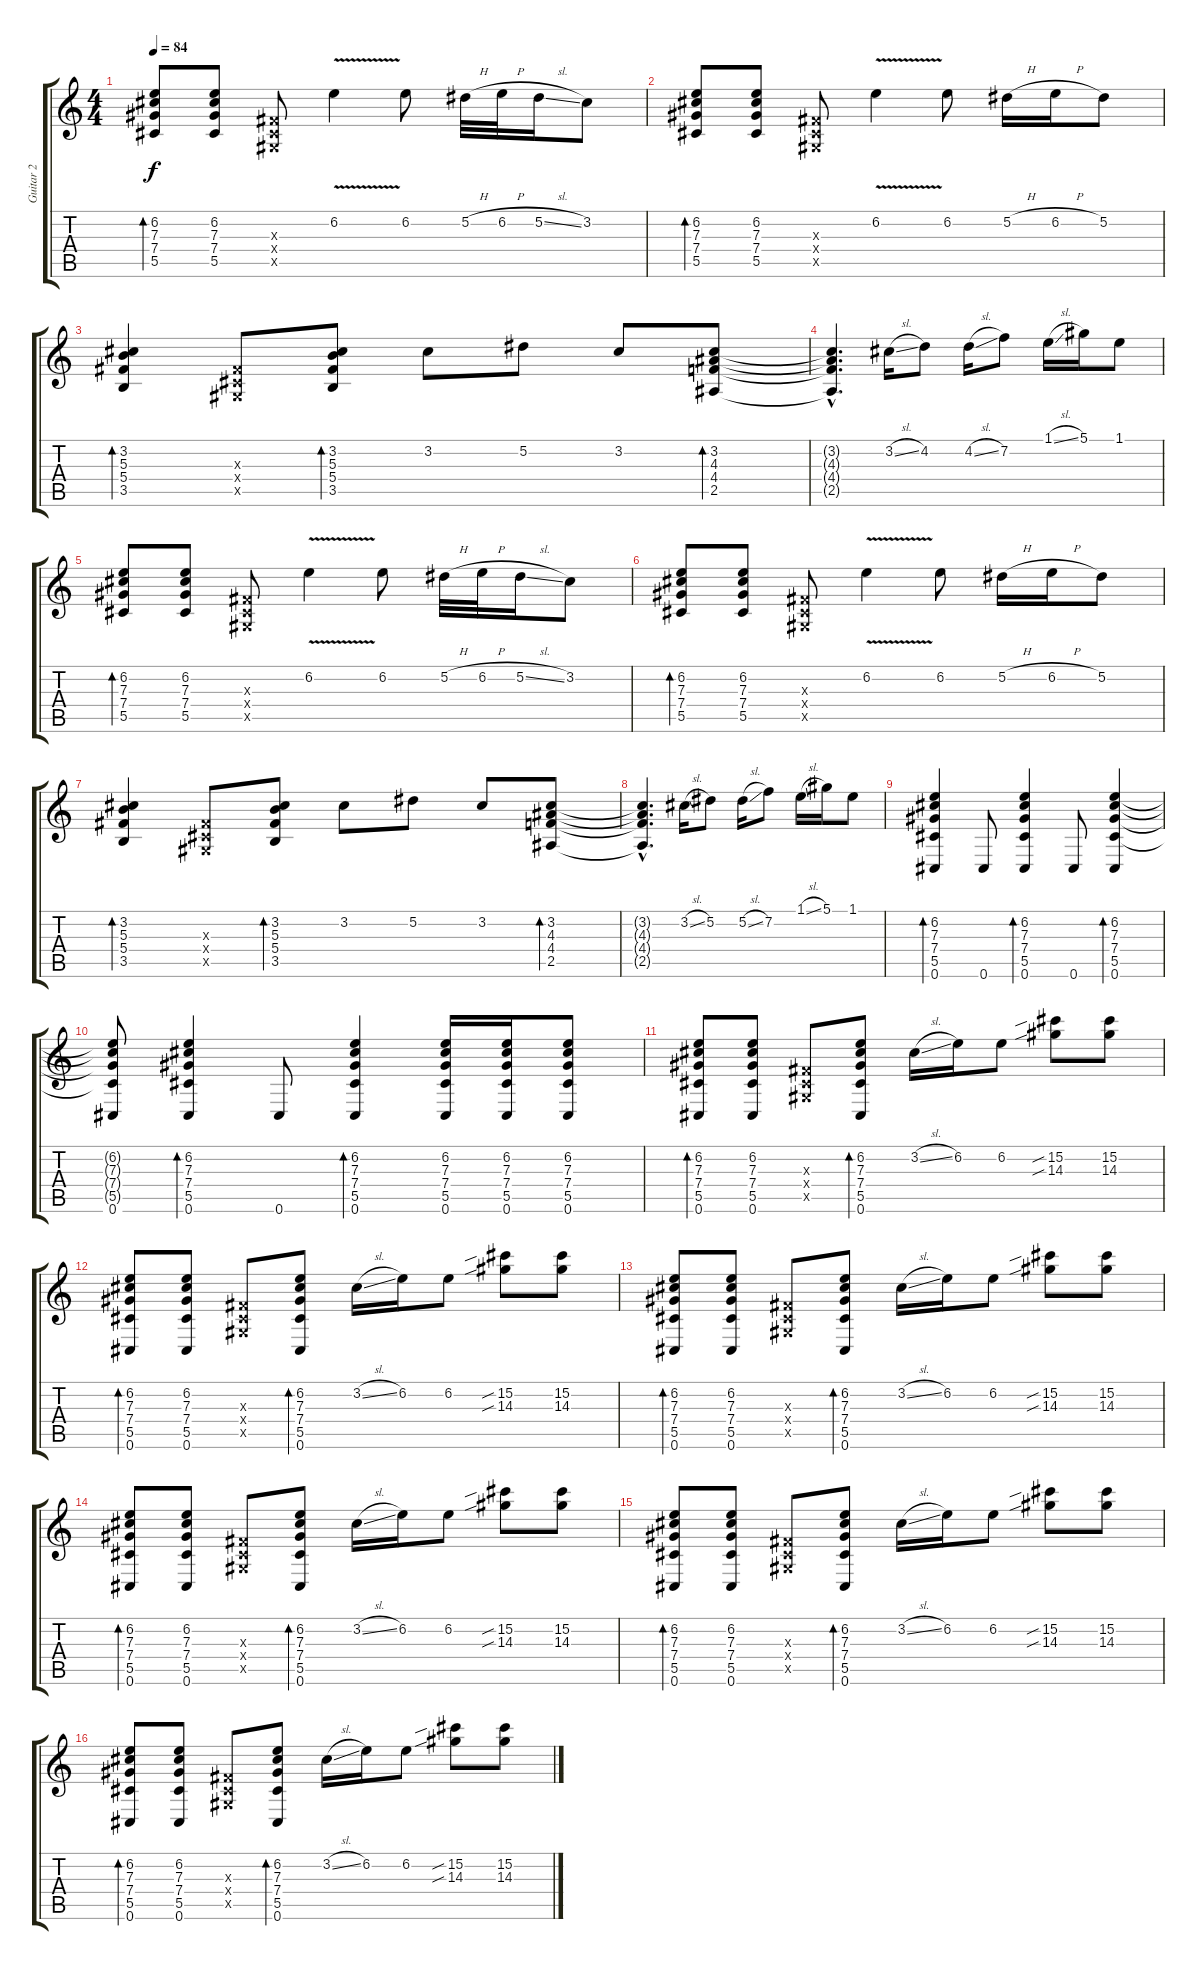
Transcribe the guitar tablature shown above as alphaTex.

\track ("Guitar 2" "Guitar 2") {instrument acousticguitarsteel}
\staff {score tabs}
\tuning (Eb4 Bb3 Gb3 Db3 Ab2 Db2) {hide}
\ts (4 4)
\tempo 84
\clef g2
\ks c
(6.2 7.3 7.4 5.5).8{bd 60 dy f} (6.2 7.3 7.4 5.5).8 (0.3{x} 0.4{x} 0.5{x}).8 6.2{v}.4 6.2.8 5.2{h}.32 6.2{h}.32 5.2{sl}.16 3.2.8 |
(6.2 7.3 7.4 5.5).8{bd 30} (6.2 7.3 7.4 5.5).8 (0.3{x} 0.4{x} 0.5{x}).8 6.2{v}.4 6.2.8 5.2{h}.16 6.2{h}.16 5.2.8 |
(3.2 5.3 5.4 3.5).4{bd 60} (0.3{x} 0.4{x} 0.5{x}).8 (3.2 5.3 5.4 3.5).8{bd 60} 3.2.8 5.2.8 3.2.8 (3.2 4.3 4.4 2.5).8{bd 60} |
(3.2{hac t} 4.3{hac t} 4.4{hac t} 2.5{hac t}).4{d} 3.2{sl}.16 4.2.8 4.2{sl}.16 7.2.8 1.1{sl}.16 5.1.16 1.1.8 |
(6.2 7.3 7.4 5.5).8{bd 60} (6.2 7.3 7.4 5.5).8 (0.3{x} 0.4{x} 0.5{x}).8 6.2{v}.4 6.2.8 5.2{h}.32 6.2{h}.32 5.2{sl}.16 3.2.8 |
(6.2 7.3 7.4 5.5).8{bd 30} (6.2 7.3 7.4 5.5).8 (0.3{x} 0.4{x} 0.5{x}).8 6.2{v}.4 6.2.8 5.2{h}.16 6.2{h}.16 5.2.8 |
(3.2 5.3 5.4 3.5).4{bd 60} (0.3{x} 0.4{x} 0.5{x}).8 (3.2 5.3 5.4 3.5).8{bd 60} 3.2.8 5.2.8 3.2.8 (3.2 4.3 4.4 2.5).8{bd 60} |
(3.2{hac t} 4.3{hac t} 4.4{hac t} 2.5{hac t}).4{d} 3.2{sl}.16 5.2.8 5.2{sl}.16 7.2.8 1.1{sl}.16 5.1.16 1.1.8 |
(6.2 7.3 7.4 5.5 0.6).4{bd 60} 0.6.8 (6.2 7.3 7.4 5.5 0.6).4{bd 60} 0.6.8 (6.2 7.3 7.4 5.5 0.6).4{bd 60} |
(6.2{t} 7.3{t} 7.4{t} 5.5{t} 0.6).8 (6.2 7.3 7.4 5.5 0.6).4{bd 60} 0.6.8 (6.2 7.3 7.4 5.5 0.6).4{bd 30} (6.2 7.3 7.4 5.5 0.6).16 (6.2 7.3 7.4 5.5 0.6).16 (6.2 7.3 7.4 5.5 0.6).8 |
(6.2 7.3 7.4 5.5 0.6).8{bd 60} (6.2 7.3 7.4 5.5 0.6).8 (0.3{x} 0.4{x} 0.5{x}).8 (6.2 7.3 7.4 5.5 0.6).8{bd 60} 3.2{sl}.16 6.2.16 6.2.8 (15.2{sib} 14.3{sib}).8 (15.2 14.3).8 |
(6.2 7.3 7.4 5.5 0.6).8{bd 60} (6.2 7.3 7.4 5.5 0.6).8 (0.3{x} 0.4{x} 0.5{x}).8 (6.2 7.3 7.4 5.5 0.6).8{bd 60} 3.2{sl}.16 6.2.16 6.2.8 (15.2{sib} 14.3{sib}).8 (15.2 14.3).8 |
(6.2 7.3 7.4 5.5 0.6).8{bd 60} (6.2 7.3 7.4 5.5 0.6).8 (0.3{x} 0.4{x} 0.5{x}).8 (6.2 7.3 7.4 5.5 0.6).8{bd 60} 3.2{sl}.16 6.2.16 6.2.8 (15.2{sib} 14.3{sib}).8 (15.2 14.3).8 |
(6.2 7.3 7.4 5.5 0.6).8{bd 60} (6.2 7.3 7.4 5.5 0.6).8 (0.3{x} 0.4{x} 0.5{x}).8 (6.2 7.3 7.4 5.5 0.6).8{bd 60} 3.2{sl}.16 6.2.16 6.2.8 (15.2{sib} 14.3{sib}).8 (15.2 14.3).8 |
(6.2 7.3 7.4 5.5 0.6).8{bd 60} (6.2 7.3 7.4 5.5 0.6).8 (0.3{x} 0.4{x} 0.5{x}).8 (6.2 7.3 7.4 5.5 0.6).8{bd 60} 3.2{sl}.16 6.2.16 6.2.8 (15.2{sib} 14.3{sib}).8 (15.2 14.3).8 |
(6.2 7.3 7.4 5.5 0.6).8{bd 60} (6.2 7.3 7.4 5.5 0.6).8 (0.3{x} 0.4{x} 0.5{x}).8 (6.2 7.3 7.4 5.5 0.6).8{bd 60} 3.2{sl}.16 6.2.16 6.2.8 (15.2{sib} 14.3{sib}).8 (15.2 14.3).8
